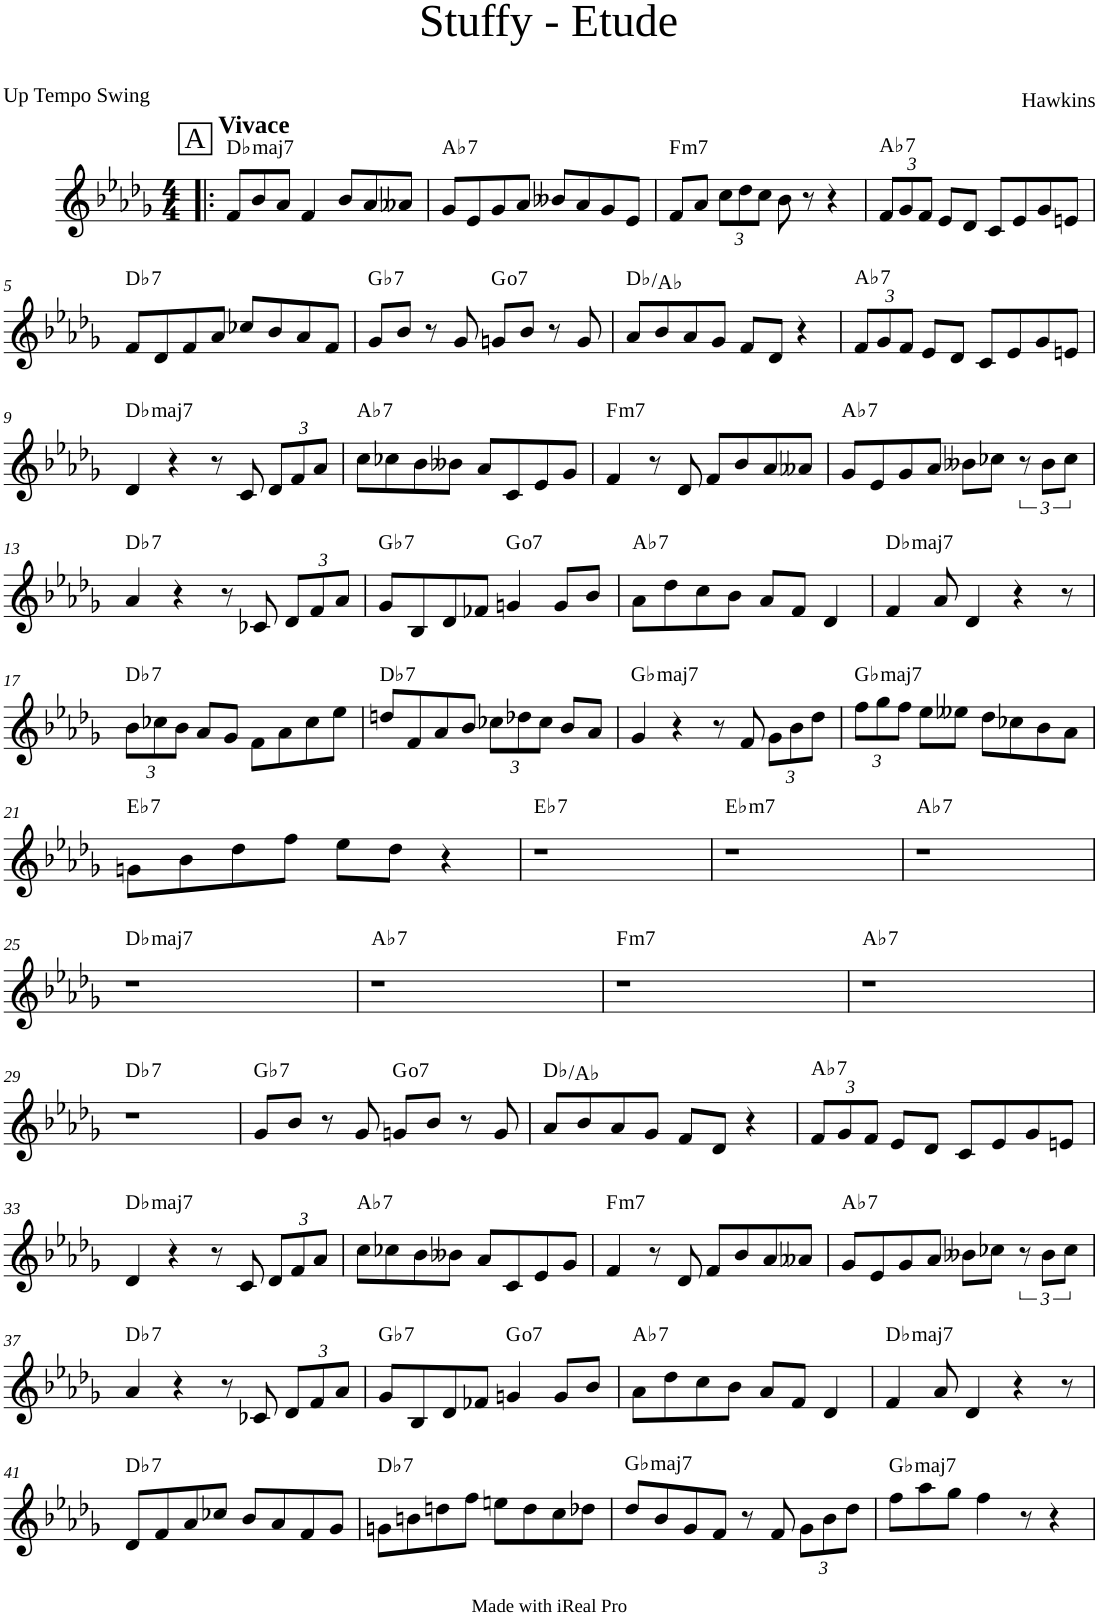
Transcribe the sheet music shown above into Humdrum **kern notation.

**kern	**harte
*part1	*part1
*staff1	*
*I"Lead sheet	*
*clefG2	*
*k[b-e-a-d-g-]	*
*D-:	*
*M4/4	*
!!LO:REH:place=s1:a:cj:fs=14:t=A
=1!|:	=1!|:
!LO:TX:a:B:t=Vivace	!LO:H:kt=maj7
8f/L	Db:maj7
8b-/	.
8a-/J	.
4f/	.
8b-/L	.
8a-/	.
8a--X/J	.
=2	=2
!	!LO:H:kt=7
8g-/L	Ab:7
8e-/	.
8g-/	.
8a-/J	.
8b--X/L	.
8a-/	.
8g-/	.
8e-/J	.
=3	=3
!	!LO:H:kt=m7
8f/L	F:min7
8a-/J	.
*Xbrackettup	*
12cc\L	.
12dd-\	.
12cc\J	.
8b-\	.
8r	.
4r	.
=4	=4
!	!LO:H:kt=7
12f/L	Ab:7
12g-/	.
12f/J	.
8e-/L	.
8d-/J	.
8c/L	.
8e-/	.
8g-/	.
8en/J	.
!!LO:LB:g=z
=5	=5
!	!LO:H:kt=7
8f/L	Db:7
8d-/	.
8f/	.
8a-/J	.
8cc-X/L	.
8b-/	.
8a-/	.
8f/J	.
=6	=6
!	!LO:H:kt=7
8g-/L	Gb:7
8b-/J	.
8r	.
8g-/	.
!	!LO:H:kt=7
8gn/L	G:dim7
8b-/J	.
8r	.
8g/	.
=7	=7
8a-/L	Db:maj/5
8b-/	.
8a-/	.
8g-/J	.
8f/L	.
8d-/J	.
4r	.
=8	=8
!	!LO:H:kt=7
12f/L	Ab:7
12g-/	.
12f/J	.
8e-/L	.
8d-/J	.
8c/L	.
8e-/	.
8g-/	.
8en/J	.
!!LO:LB:g=z
=9	=9
!	!LO:H:kt=maj7
4d-/	Db:maj7
4r	.
8r	.
8c/	.
12d-/L	.
12f/	.
12a-/J	.
=10	=10
!	!LO:H:kt=7
8cc\L	Ab:7
8cc-X\	.
8b-\	.
8b--X\J	.
8a-/L	.
8c/	.
8e-/	.
8g-/J	.
=11	=11
!	!LO:H:kt=m7
4f/	F:min7
8r	.
8d-/	.
8f/L	.
8b-/	.
8a-/	.
8a--X/J	.
=12	=12
!	!LO:H:kt=7
8g-/L	Ab:7
8e-/	.
8g-/	.
8a-/J	.
8b--X\L	.
8cc-X\J	.
*brackettup	*
12r	.
12b--\L	.
12cc-\J	.
!!LO:LB:g=z
=13	=13
!	!LO:H:kt=7
4a-/	Db:7
4r	.
8r	.
8c-X/	.
*Xbrackettup	*
12d-/L	.
12f/	.
12a-/J	.
=14	=14
!	!LO:H:kt=7
8g-/L	Gb:7
8B-/	.
8d-/	.
8f-X/J	.
!	!LO:H:kt=7
4gn/	G:dim7
8g/L	.
8b-/J	.
=15	=15
!	!LO:H:kt=7
8a-\L	Ab:7
8dd-\	.
8cc\	.
8b-\J	.
8a-/L	.
8f/J	.
4d-/	.
=16	=16
!	!LO:H:kt=maj7
4f/	Db:maj7
8a-/	.
4d-/	.
4r	.
8r	.
!!LO:LB:g=z
=17	=17
!	!LO:H:kt=7
12b-\L	Db:7
12cc-X\	.
12b-\J	.
8a-/L	.
8g-/J	.
8f\L	.
8a-\	.
8cc-\	.
8ee-\J	.
=18	=18
!	!LO:H:kt=7
8ddn/L	Db:7
8f/	.
8a-/	.
8b-/J	.
12cc-X\L	.
12dd-X\	.
12cc-\J	.
8b-/L	.
8a-/J	.
=19	=19
!	!LO:H:kt=maj7
4g-/	Gb:maj7
4r	.
8r	.
8f/	.
12g-\L	.
12b-\	.
12dd-\J	.
=20	=20
!	!LO:H:kt=maj7
12ff\L	Gb:maj7
12gg-\	.
12ff\J	.
8ee-\L	.
8ee--X\J	.
8dd-\L	.
8cc-X\	.
8b-\	.
8a-\J	.
!!LO:LB:g=z
=21	=21
!	!LO:H:kt=7
8gn\L	Eb:7
8b-\	.
8dd-\	.
8ff\J	.
8ee-\L	.
8dd-\J	.
4r	.
=22	=22
!	!LO:H:kt=7
1r	Eb:7
=23	=23
!	!LO:H:kt=m7
1r	Eb:min7
=24	=24
!	!LO:H:kt=7
1r	Ab:7
!!LO:LB:g=z
=25	=25
!	!LO:H:kt=maj7
1r	Db:maj7
=26	=26
!	!LO:H:kt=7
1r	Ab:7
=27	=27
!	!LO:H:kt=m7
1r	F:min7
=28	=28
!	!LO:H:kt=7
1r	Ab:7
!!LO:LB:g=z
=29	=29
!	!LO:H:kt=7
1r	Db:7
=30	=30
!	!LO:H:kt=7
8g-/L	Gb:7
8b-/J	.
8r	.
8g-/	.
!	!LO:H:kt=7
8gn/L	G:dim7
8b-/J	.
8r	.
8g/	.
=31	=31
8a-/L	Db:maj/5
8b-/	.
8a-/	.
8g-/J	.
8f/L	.
8d-/J	.
4r	.
=32	=32
!	!LO:H:kt=7
12f/L	Ab:7
12g-/	.
12f/J	.
8e-/L	.
8d-/J	.
8c/L	.
8e-/	.
8g-/	.
8en/J	.
!!LO:LB:g=z
=33	=33
!	!LO:H:kt=maj7
4d-/	Db:maj7
4r	.
8r	.
8c/	.
12d-/L	.
12f/	.
12a-/J	.
=34	=34
!	!LO:H:kt=7
8cc\L	Ab:7
8cc-X\	.
8b-\	.
8b--X\J	.
8a-/L	.
8c/	.
8e-/	.
8g-/J	.
=35	=35
!	!LO:H:kt=m7
4f/	F:min7
8r	.
8d-/	.
8f/L	.
8b-/	.
8a-/	.
8a--X/J	.
=36	=36
!	!LO:H:kt=7
8g-/L	Ab:7
8e-/	.
8g-/	.
8a-/J	.
8b--X\L	.
8cc-X\J	.
*brackettup	*
12r	.
12b--\L	.
12cc-\J	.
!!LO:LB:g=z
=37	=37
!	!LO:H:kt=7
4a-/	Db:7
4r	.
8r	.
8c-X/	.
*Xbrackettup	*
12d-/L	.
12f/	.
12a-/J	.
=38	=38
!	!LO:H:kt=7
8g-/L	Gb:7
8B-/	.
8d-/	.
8f-X/J	.
!	!LO:H:kt=7
4gn/	G:dim7
8g/L	.
8b-/J	.
=39	=39
!	!LO:H:kt=7
8a-\L	Ab:7
8dd-\	.
8cc\	.
8b-\J	.
8a-/L	.
8f/J	.
4d-/	.
=40	=40
!	!LO:H:kt=maj7
4f/	Db:maj7
8a-/	.
4d-/	.
4r	.
8r	.
!!LO:LB:g=z
=41	=41
!	!LO:H:kt=7
8d-/L	Db:7
8f/	.
8a-/	.
8cc-X/J	.
8b-/L	.
8a-/	.
8f/	.
8g-/J	.
=42	=42
!	!LO:H:kt=7
8gn\L	Db:7
8bn\	.
8ddn\	.
8ff\J	.
8een\L	.
8dd\	.
8cc\	.
8dd-X\J	.
=43	=43
!	!LO:H:kt=maj7
8dd-/L	Gb:maj7
8b-/	.
8g-/	.
8f/J	.
8r	.
8f/	.
12g-\L	.
12b-\	.
12dd-\J	.
=44	=44
!	!LO:H:kt=maj7
8ff\L	Gb:maj7
8aa-\	.
8gg-\J	.
4ff\	.
8r	.
4r	.
=	=
*-	*-
